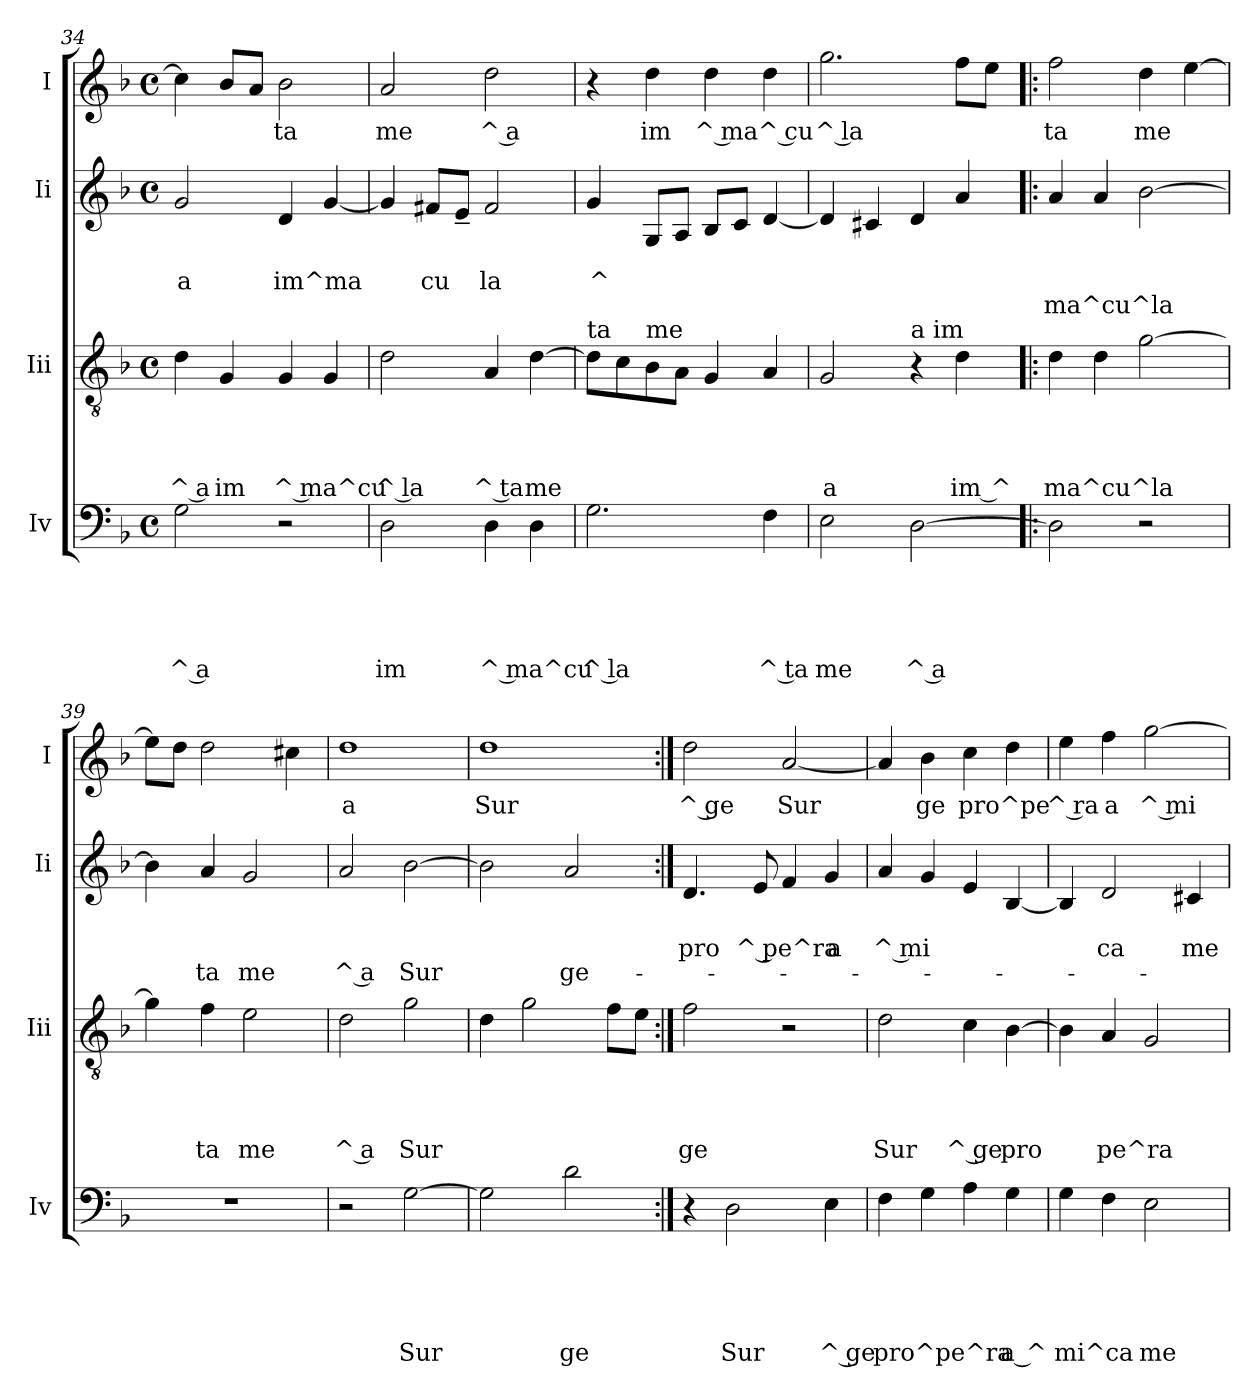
**kern	**text	**text	**text	**text	**text	**kern	**text	**text	**text	**text	**kern	**text	**text	**text	**kern	**text
*part4	*part4	*part4	*part4	*part4	*part4	*part3	*part3	*part3	*part3	*part3	*part2	*part2	*part2	*part2	*part1	*part1
*staff4	*staff4	*staff4	*staff4	*staff4	*staff4	*staff3	*staff3	*staff3	*staff3	*staff3	*staff2	*staff2	*staff2	*staff2	*staff1	*staff1
*I"Iv	*	*	*	*	*	*I"Iii	*	*	*	*	*I"Ii	*	*	*	*I"I	*
*I'Iv	*	*	*	*	*	*I'Iii	*	*	*	*	*I'Ii	*	*	*	*I'I	*
*clefF4	*	*	*	*	*	*clefGv2	*	*	*	*	*clefG2	*	*	*	*clefG2	*
*k[b-]	*	*	*	*	*	*k[b-]	*	*	*	*	*k[b-]	*	*	*	*k[b-]	*
*F:	*	*	*	*	*	*F:	*	*	*	*	*F:	*	*	*	*F:	*
*M4/4	*	*	*	*	*	*M4/4	*	*	*	*	*M4/4	*	*	*	*M4/4	*
*met(c)	*	*	*	*	*	*met(c)	*	*	*	*	*met(c)	*	*	*	*met(c)	*
=34	=34	=34	=34	=34	=34	=34	=34	=34	=34	=34	=34	=34	=34	=34	=34	=34
!	!	!	!	!	!LO:LY:b:rj	!	!	!	!	!LO:LY:b:rj	!	!	!LO:LY:b	!	!	!
2G\	.	.	.	.	^ a	4d\	.	.	.	^ a	2g/	.	a	.	4cc\]	.
!	!	!	!	!	!	!	!	!	!	!LO:LY:b	!	!	!	!	!	!
.	.	.	.	.	.	4G/	.	.	.	im	.	.	.	.	8b-/L	.
.	.	.	.	.	.	.	.	.	.	.	.	.	.	.	8a/J	.
!	!	!	!	!	!	!	!	!	!	!LO:LY:b:rj	!	!	!LO:LY:b	!	!	!LO:LY:b
2r	.	.	.	.	.	4G/	.	.	.	^ ma^cu	4d/	.	im^ma	.	2b-\	ta
.	.	.	.	.	.	4G/	.	.	.	.	[<4g/	.	.	.	.	.
=35	=35	=35	=35	=35	=35	=35	=35	=35	=35	=35	=35	=35	=35	=35	=35	=35
!	!	!	!	!	!LO:LY:b	!	!	!	!	!LO:LY:b:rj	!	!	!	!	!	!LO:LY:b
2D\	.	.	.	.	im	2d\	.	.	.	^ la	4g/]	.	.	.	2a/	me
!	!	!	!	!	!	!	!	!	!	!	!	!	!LO:LY:b	!	!	!
.	.	.	.	.	.	.	.	.	.	.	8f#X/L	.	cu	.	.	.
.	.	.	.	.	.	.	.	.	.	.	8e~</J	.	.	.	.	.
!	!	!	!	!	!LO:LY:b:rj	!	!	!	!	!LO:LY:b:rj	!	!	!LO:LY:b	!	!	!LO:LY:b:rj
4D\	.	.	.	.	^ ma^cu	4A/	.	.	.	^ ta	2f#/	.	la	.	2dd\	^ a
!	!	!	!	!	!	!	!	!	!	!LO:LY:b	!	!	!	!	!	!
4D\	.	.	.	.	.	[>4d\	.	.	.	me	.	.	.	.	.	.
=36	=36	=36	=36	=36	=36	=36	=36	=36	=36	=36	=36	=36	=36	=36	=36	=36
!	!	!	!	!	!	!LO:TX:a:t=ta	!	!	!	!	!	!	!	!	!	!
!	!	!	!	!	!LO:LY:b:rj	!	!	!	!	!	!	!	!LO:LY:b:rj	!	!	!
2.G\	.	.	.	.	^ la	8d\L]	.	.	.	.	4g/	.	^	.	4r	.
.	.	.	.	.	.	8c\	.	.	.	.	.	.	.	.	.	.
!	!	!	!	!	!	!LO:TX:a:t=me	!	!	!	!	!	!	!	!	!	!
!	!	!	!	!	!	!	!	!	!	!	!	!	!	!	!	!LO:LY:b
.	.	.	.	.	.	8B-\	.	.	.	.	8G/L	.	.	.	4dd\	im
.	.	.	.	.	.	8A\J	.	.	.	.	8A/J	.	.	.	.	.
!	!	!	!	!	!	!	!	!	!	!	!	!	!	!	!	!LO:LY:b:rj
.	.	.	.	.	.	4G/	.	.	.	.	8B-/L	.	.	.	4dd\	^ ma
.	.	.	.	.	.	.	.	.	.	.	8c/J	.	.	.	.	.
!	!	!	!	!	!LO:LY:b:rj	!	!	!	!	!	!	!	!	!	!	!LO:LY:b:rj
4F\	.	.	.	.	^ ta	4A/	.	.	.	.	[<4d/	.	.	.	4dd\	^ cu
=37	=37	=37	=37	=37	=37	=37	=37	=37	=37	=37	=37	=37	=37	=37	=37	=37
!	!	!	!	!	!LO:LY:b	!	!	!	!	!LO:LY:b	!	!	!	!	!	!LO:LY:b:rj
2E\	.	.	.	.	me	2G/	.	.	.	a	4d/]	.	.	.	2.gg\	^ la
.	.	.	.	.	.	.	.	.	.	.	4c#X/	.	.	.	.	.
!	!	!	!	!	!	!LO:TX:a:t=a im	!	!	!	!	!	!	!	!	!	!
!	!	!	!	!	!LO:LY:b:rj	!	!	!	!	!	!	!	!	!	!	!
[<2D\	.	.	.	.	^ a	4r	.	.	.	.	4d/	.	.	.	.	.
!	!	!	!	!	!	!	!	!	!	!LO:LY:b	!	!	!	!	!	!
.	.	.	.	.	.	4d\	.	.	.	im ^	4a/	.	.	.	8ff\L	.
.	.	.	.	.	.	.	.	.	.	.	.	.	.	.	8ee\J	.
!!LO:LB:g=z
=38!|:	=38!|:	=38!|:	=38!|:	=38!|:	=38!|:	=38!|:	=38!|:	=38!|:	=38!|:	=38!|:	=38!|:	=38!|:	=38!|:	=38!|:	=38!|:	=38!|:
!	!	!	!	!	!	!	!	!	!	!LO:LY:b	!	!	!	!LO:LY:b	!	!LO:LY:b
2D\]	.	.	.	.	.	4d\	.	.	.	ma^cu^la	4a/	.	.	ma^cu^la	2ff\	ta
.	.	.	.	.	.	4d\	.	.	.	.	4a/	.	.	.	.	.
!	!	!	!	!	!	!	!	!	!	!	!	!	!	!	!	!LO:LY:b
2r	.	.	.	.	.	[>2g\	.	.	.	.	[>2b-\	.	.	.	4dd\	me
.	.	.	.	.	.	.	.	.	.	.	.	.	.	.	[>4ee\	.
=39	=39	=39	=39	=39	=39	=39	=39	=39	=39	=39	=39	=39	=39	=39	=39	=39
1r	.	.	.	.	.	4g\]	.	.	.	.	4b-\]	.	.	.	8ee\L]	.
.	.	.	.	.	.	.	.	.	.	.	.	.	.	.	8dd\J	.
!	!	!	!	!	!	!	!	!	!	!LO:LY:b	!	!	!	!LO:LY:b	!	!
.	.	.	.	.	.	4f\	.	.	.	ta	4a/	.	.	ta	2dd\	.
!	!	!	!	!	!	!	!	!	!	!LO:LY:b	!	!	!	!LO:LY:b	!	!
.	.	.	.	.	.	2e\	.	.	.	me	2g/	.	.	me	.	.
.	.	.	.	.	.	.	.	.	.	.	.	.	.	.	4cc#X\	.
=40	=40	=40	=40	=40	=40	=40	=40	=40	=40	=40	=40	=40	=40	=40	=40	=40
!	!	!	!	!	!	!	!	!	!	!LO:LY:b:rj	!	!	!	!LO:LY:b:rj	!	!LO:LY:b
2r	.	.	.	.	.	2d\	.	.	.	^ a	2a/	.	.	^ a	1dd	a
!	!	!	!	!	!LO:LY:b	!	!	!	!	!LO:LY:b	!	!	!	!LO:LY:b	!	!
[>2G\	.	.	.	.	Sur	2g\	.	.	.	Sur	[>2b-\	.	.	Sur	.	.
=41	=41	=41	=41	=41	=41	=41	=41	=41	=41	=41	=41	=41	=41	=41	=41	=41
!	!	!	!	!	!	!	!	!	!	!	!	!	!	!	!	!LO:LY:b
2G\]	.	.	.	.	.	4d\	.	.	.	.	2b-\]	.	.	.	1dd	Sur
.	.	.	.	.	.	2g\	.	.	.	.	.	.	.	.	.	.
!	!	!	!	!	!LO:LY:b	!	!	!	!	!	!	!	!	!LO:LY:b	!	!
2d\	.	.	.	.	ge	.	.	.	.	.	2a/	.	.	ge-	.	.
.	.	.	.	.	.	8f\L	.	.	.	.	.	.	.	.	.	.
.	.	.	.	.	.	8e\J	.	.	.	.	.	.	.	.	.	.
=42:|!	=42:|!	=42:|!	=42:|!	=42:|!	=42:|!	=42:|!	=42:|!	=42:|!	=42:|!	=42:|!	=42:|!	=42:|!	=42:|!	=42:|!	=42:|!	=42:|!
!	!	!	!	!	!	!	!	!	!	!LO:LY:b	!	!	!LO:LY:b	!	!	!LO:LY:b:rj
4r	.	.	.	.	.	2f\	.	.	.	ge	4.d/	.	pro	.	2dd\	^ ge
!	!	!	!	!	!LO:LY:b	!	!	!	!	!	!	!	!	!	!	!
2D\	.	.	.	.	Sur	.	.	.	.	.	.	.	.	.	.	.
!	!	!	!	!	!	!	!	!	!	!	!	!	!LO:LY:b:rj	!	!	!
.	.	.	.	.	.	.	.	.	.	.	8e/	.	^ pe^ra	.	.	.
!	!	!	!	!	!	!	!	!	!	!	!	!	!	!	!	!LO:LY:b
.	.	.	.	.	.	2r	.	.	.	.	4f/	.	.	.	[<2a/	Sur
!	!	!	!	!	!LO:LY:b:rj	!	!	!	!	!	!	!	!LO:LY:b	!	!	!
4E\	.	.	.	.	^ ge	.	.	.	.	.	4g/	.	a	.	.	.
=43	=43	=43	=43	=43	=43	=43	=43	=43	=43	=43	=43	=43	=43	=43	=43	=43
!	!	!	!	!	!LO:LY:b	!	!	!	!	!LO:LY:b	!	!	!LO:LY:b:rj	!	!	!
4F\	.	.	.	.	pro^pe^ra	2d\	.	.	.	Sur	4a/	.	^ mi	.	4a/]	.
!	!	!	!	!	!	!	!	!	!	!	!	!	!	!	!	!LO:LY:b
4G\	.	.	.	.	.	.	.	.	.	.	4g/	.	.	.	4b-\	ge
!	!	!	!	!	!	!	!	!	!	!LO:LY:b:rj	!	!	!	!	!	!LO:LY:b
4A\	.	.	.	.	.	4c\	.	.	.	^ ge	4e/	.	.	.	4cc\	pro^pe
!	!	!	!	!	!LO:LY:b	!	!	!	!	!LO:LY:b	!	!	!	!	!	!
4G\	.	.	.	.	a ^	[>4B-\	.	.	.	pro	[<4B-/	.	.	.	4dd\	.
=44	=44	=44	=44	=44	=44	=44	=44	=44	=44	=44	=44	=44	=44	=44	=44	=44
!	!	!	!	!	!LO:LY:b	!	!	!	!	!	!	!	!	!	!	!LO:LY:b:rj
4G\	.	.	.	.	mi^ca	4B-\]	.	.	.	.	4B-/]	.	.	.	4ee\	^ ra
!	!	!	!	!	!	!	!	!	!	!LO:LY:b	!	!	!LO:LY:b	!	!	!LO:LY:b
4F\	.	.	.	.	.	4A/	.	.	.	pe^ra	2d/	.	ca	.	4ff\	a
!	!	!	!	!	!LO:LY:b	!	!	!	!	!	!	!	!	!	!	!LO:LY:b:rj
2E\	.	.	.	.	me	2G/	.	.	.	.	.	.	.	.	[>2gg\	^ mi
!	!	!	!	!	!	!	!	!	!	!	!	!	!LO:LY:b	!	!	!
.	.	.	.	.	.	.	.	.	.	.	4c#X/	.	me	.	.	.
=	=	=	=	=	=	=	=	=	=	=	=	=	=	=	=	=
*-	*-	*-	*-	*-	*-	*-	*-	*-	*-	*-	*-	*-	*-	*-	*-	*-
